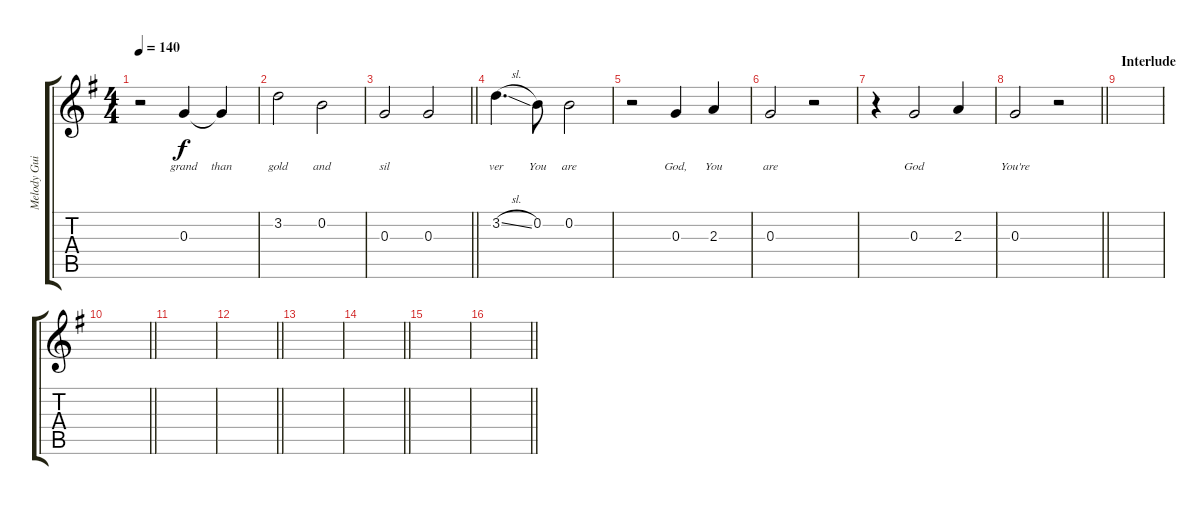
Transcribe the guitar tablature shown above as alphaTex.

\track ("Melody Guitar" "Melody Gui") {instrument electricguitarclean}
\staff {score tabs}
\tuning (E4 B3 G3 D3 A2 E2) {hide}
\ts (4 4)
\tempo 140
\clef g2
\ks g
r.2{dy f} 0.3.4{lyrics (0 "grand") lyrics (1 "") lyrics (2 "") lyrics (3 "") lyrics (4 "")} 0.3{t}.4{lyrics (0 "than") lyrics (1 "") lyrics (2 "") lyrics (3 "") lyrics (4 "")} |
3.2.2{lyrics (0 "gold") lyrics (1 "") lyrics (2 "") lyrics (3 "") lyrics (4 "")} 0.2.2{lyrics (0 "and") lyrics (1 "") lyrics (2 "") lyrics (3 "") lyrics (4 "")} |
\barLineRight lightlight
0.3.2{lyrics (0 "sil") lyrics (1 "") lyrics (2 "") lyrics (3 "") lyrics (4 "")} 0.3.2{lyrics (0 "") lyrics (1 "") lyrics (2 "") lyrics (3 "") lyrics (4 "")} |
3.2{sl}.4{d lyrics (0 "ver") lyrics (1 "") lyrics (2 "") lyrics (3 "") lyrics (4 "")} 0.2.8{lyrics (0 "You") lyrics (1 "") lyrics (2 "") lyrics (3 "") lyrics (4 "")} 0.2.2{lyrics (0 "are") lyrics (1 "") lyrics (2 "") lyrics (3 "") lyrics (4 "")} |
r.2 0.3.4{lyrics (0 "God,") lyrics (1 "") lyrics (2 "") lyrics (3 "") lyrics (4 "")} 2.3.4{lyrics (0 "You") lyrics (1 "") lyrics (2 "") lyrics (3 "") lyrics (4 "")} |
0.3.2{lyrics (0 "are") lyrics (1 "") lyrics (2 "") lyrics (3 "") lyrics (4 "")} r.2 |
r.4 0.3.2{lyrics (0 "God") lyrics (1 "") lyrics (2 "") lyrics (3 "") lyrics (4 "")} 2.3.4{lyrics (0 "") lyrics (1 "") lyrics (2 "") lyrics (3 "") lyrics (4 "")} |
\barLineRight lightlight
0.3.2{lyrics (0 "You're") lyrics (1 "") lyrics (2 "") lyrics (3 "") lyrics (4 "")} r.2 |
\section ("" "Interlude")
|
\barLineRight lightlight
|
|
\barLineRight lightlight
|
|
\barLineRight lightlight
|
|
\barLineRight lightlight
